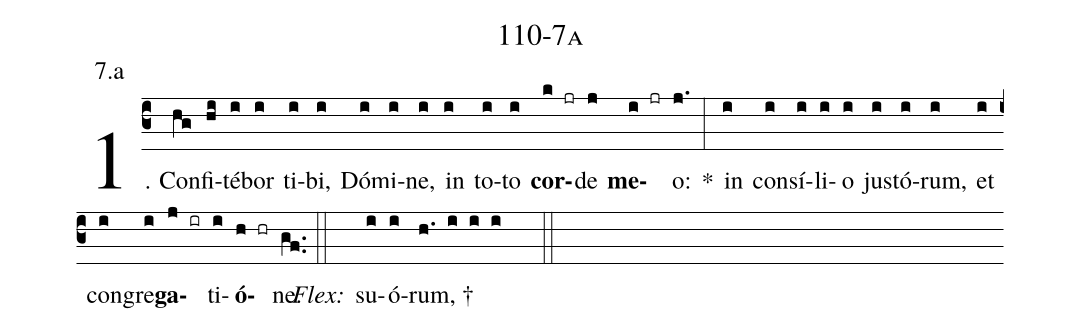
name: 110-7a;
annotation: 7.a;
%%
(c3)1. Con(hg)fi(hi)té(i)bor(i) ti(i)bi,(i) Dó(i)mi(i)ne,(i) in(i) to(i)to(i) <b>cor</b>(k jr)de(j) <b>me</b>(i jr)o:(j.) *(:) in(i) con(i)sí(i)li(i)o(i) jus(i)tó(i)rum,(i) et(i) con(i)gre(i)<b>ga</b>(j ir)ti(i)<b>ó</b>(h hr)ne.(gf..) (::)
<i>Flex:</i>()  su(i)ó(i)rum, †(h. i i i  ::)
